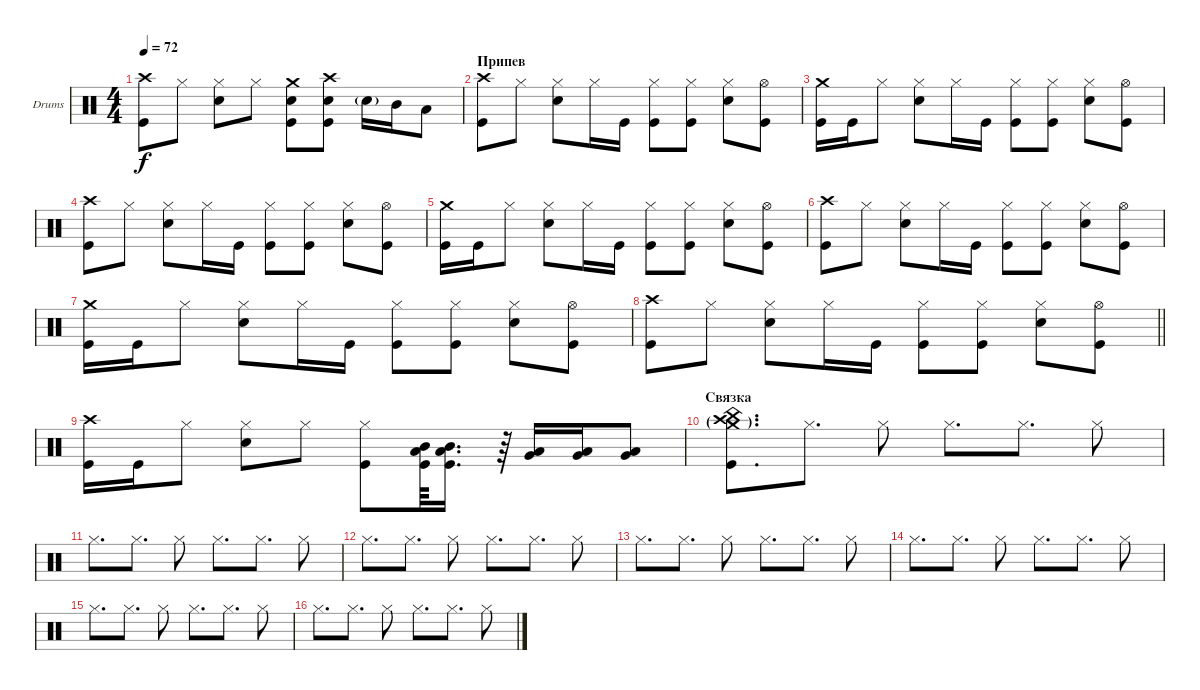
\bracketExtendMode groupsimilarinstruments
\firstSystemTrackNameOrientation horizontal
\otherSystemsTrackNameOrientation horizontal
\track ("Барабаны" "Drums") {instrument percussion}
\staff {score}
\articulation defaults
\ts (4 4)
\tempo 72
\clef neutral
\ks c
("Crash high (hit)" "Kick (hit)").8{dy f} "Hi-Hat (closed)".8 ("Hi-Hat (closed)" "Snare (hit) 2").8 "Hi-Hat (closed)".8 ("Crash medium (hit)" "Snare (hit) 2" "Kick (hit)").8 ("Crash high (hit)" "Snare (hit) 2" "Kick (hit)").8 "Snare (hit) 2"{g}.16 "Mid Tom (hit)".16 "Low Tom (hit)".8 |
\section ("" "Припев")
("Crash high (hit)" "Kick (hit)").8 "Hi-Hat (closed)".8 ("Hi-Hat (closed)" "Snare (hit) 2").8 "Hi-Hat (closed)".16 "Kick (hit)".16 ("Hi-Hat (closed)" "Kick (hit)").8 ("Hi-Hat (closed)" "Kick (hit)").8 ("Hi-Hat (closed)" "Snare (hit) 2").8 ("Hi-Hat (open)" "Kick (hit)").8 |
("Crash medium (hit)" "Kick (hit)").16 "Kick (hit)".16 "Hi-Hat (closed)".8 ("Hi-Hat (closed)" "Snare (hit) 2").8 "Hi-Hat (closed)".16 "Kick (hit)".16 ("Hi-Hat (closed)" "Kick (hit)").8 ("Hi-Hat (closed)" "Kick (hit)").8 ("Hi-Hat (closed)" "Snare (hit) 2").8 ("Hi-Hat (open)" "Kick (hit)").8 |
("Crash high (hit)" "Kick (hit)").8 "Hi-Hat (closed)".8 ("Hi-Hat (closed)" "Snare (hit) 2").8 "Hi-Hat (closed)".16 "Kick (hit)".16 ("Hi-Hat (closed)" "Kick (hit)").8 ("Hi-Hat (closed)" "Kick (hit)").8 ("Hi-Hat (closed)" "Snare (hit) 2").8 ("Hi-Hat (open)" "Kick (hit)").8 |
("Crash medium (hit)" "Kick (hit)").16 "Kick (hit)".16 "Hi-Hat (closed)".8 ("Hi-Hat (closed)" "Snare (hit) 2").8 "Hi-Hat (closed)".16 "Kick (hit)".16 ("Hi-Hat (closed)" "Kick (hit)").8 ("Hi-Hat (closed)" "Kick (hit)").8 ("Hi-Hat (closed)" "Snare (hit) 2").8 ("Hi-Hat (open)" "Kick (hit)").8 |
("Crash high (hit)" "Kick (hit)").8 "Hi-Hat (closed)".8 ("Hi-Hat (closed)" "Snare (hit) 2").8 "Hi-Hat (closed)".16 "Kick (hit)".16 ("Hi-Hat (closed)" "Kick (hit)").8 ("Hi-Hat (closed)" "Kick (hit)").8 ("Hi-Hat (closed)" "Snare (hit) 2").8 ("Hi-Hat (open)" "Kick (hit)").8 |
("Crash medium (hit)" "Kick (hit)").16 "Kick (hit)".16 "Hi-Hat (closed)".8 ("Hi-Hat (closed)" "Snare (hit) 2").8 "Hi-Hat (closed)".16 "Kick (hit)".16 ("Hi-Hat (closed)" "Kick (hit)").8 ("Hi-Hat (closed)" "Kick (hit)").8 ("Hi-Hat (closed)" "Snare (hit) 2").8 ("Hi-Hat (open)" "Kick (hit)").8 |
\barLineRight lightlight
("Crash high (hit)" "Kick (hit)").8 "Hi-Hat (closed)".8 ("Hi-Hat (closed)" "Snare (hit) 2").8 "Hi-Hat (closed)".16 "Kick (hit)".16 ("Hi-Hat (closed)" "Kick (hit)").8 ("Hi-Hat (closed)" "Kick (hit)").8 ("Hi-Hat (closed)" "Snare (hit) 2").8 ("Hi-Hat (open)" "Kick (hit)").8 |
("Crash high (hit)" "Kick (hit)").16 "Kick (hit)".16 "Hi-Hat (closed)".8 ("Hi-Hat (closed)" "Snare (hit) 2").8 "Hi-Hat (closed)".8 ("Hi-Hat (closed)" "Kick (hit)").8 ("Mid Tom (hit)" "Low Tom (hit)" "Kick (hit)").64 ("Mid Tom (hit)" "Low Tom (hit)" "Kick (hit)").16{d} r.64 ("Low Tom (hit)" "Very Low Tom (hit)").16 ("Low Tom (hit)" "Very Low Tom (hit)").16 ("Low Tom (hit)" "Very Low Tom (hit)").8 |
\section ("" "Связка")
("Crash high (hit)"{g} "Crash medium (hit)"{g} "China (hit)" "Kick (hit)").8{d} "Hi-Hat (closed)".8{d} "Hi-Hat (closed)".8 "Hi-Hat (closed)".8{d} "Hi-Hat (closed)".8{d} "Hi-Hat (closed)".8 |
"Hi-Hat (closed)".8{d} "Hi-Hat (closed)".8{d} "Hi-Hat (closed)".8 "Hi-Hat (closed)".8{d} "Hi-Hat (closed)".8{d} "Hi-Hat (closed)".8 |
"Hi-Hat (closed)".8{d} "Hi-Hat (closed)".8{d} "Hi-Hat (closed)".8 "Hi-Hat (closed)".8{d} "Hi-Hat (closed)".8{d} "Hi-Hat (closed)".8 |
"Hi-Hat (closed)".8{d} "Hi-Hat (closed)".8{d} "Hi-Hat (closed)".8 "Hi-Hat (closed)".8{d} "Hi-Hat (closed)".8{d} "Hi-Hat (closed)".8 |
"Hi-Hat (closed)".8{d} "Hi-Hat (closed)".8{d} "Hi-Hat (closed)".8 "Hi-Hat (closed)".8{d} "Hi-Hat (closed)".8{d} "Hi-Hat (closed)".8 |
"Hi-Hat (closed)".8{d} "Hi-Hat (closed)".8{d} "Hi-Hat (closed)".8 "Hi-Hat (closed)".8{d} "Hi-Hat (closed)".8{d} "Hi-Hat (closed)".8 |
"Hi-Hat (closed)".8{d} "Hi-Hat (closed)".8{d} "Hi-Hat (closed)".8 "Hi-Hat (closed)".8{d} "Hi-Hat (closed)".8{d} "Hi-Hat (closed)".8
